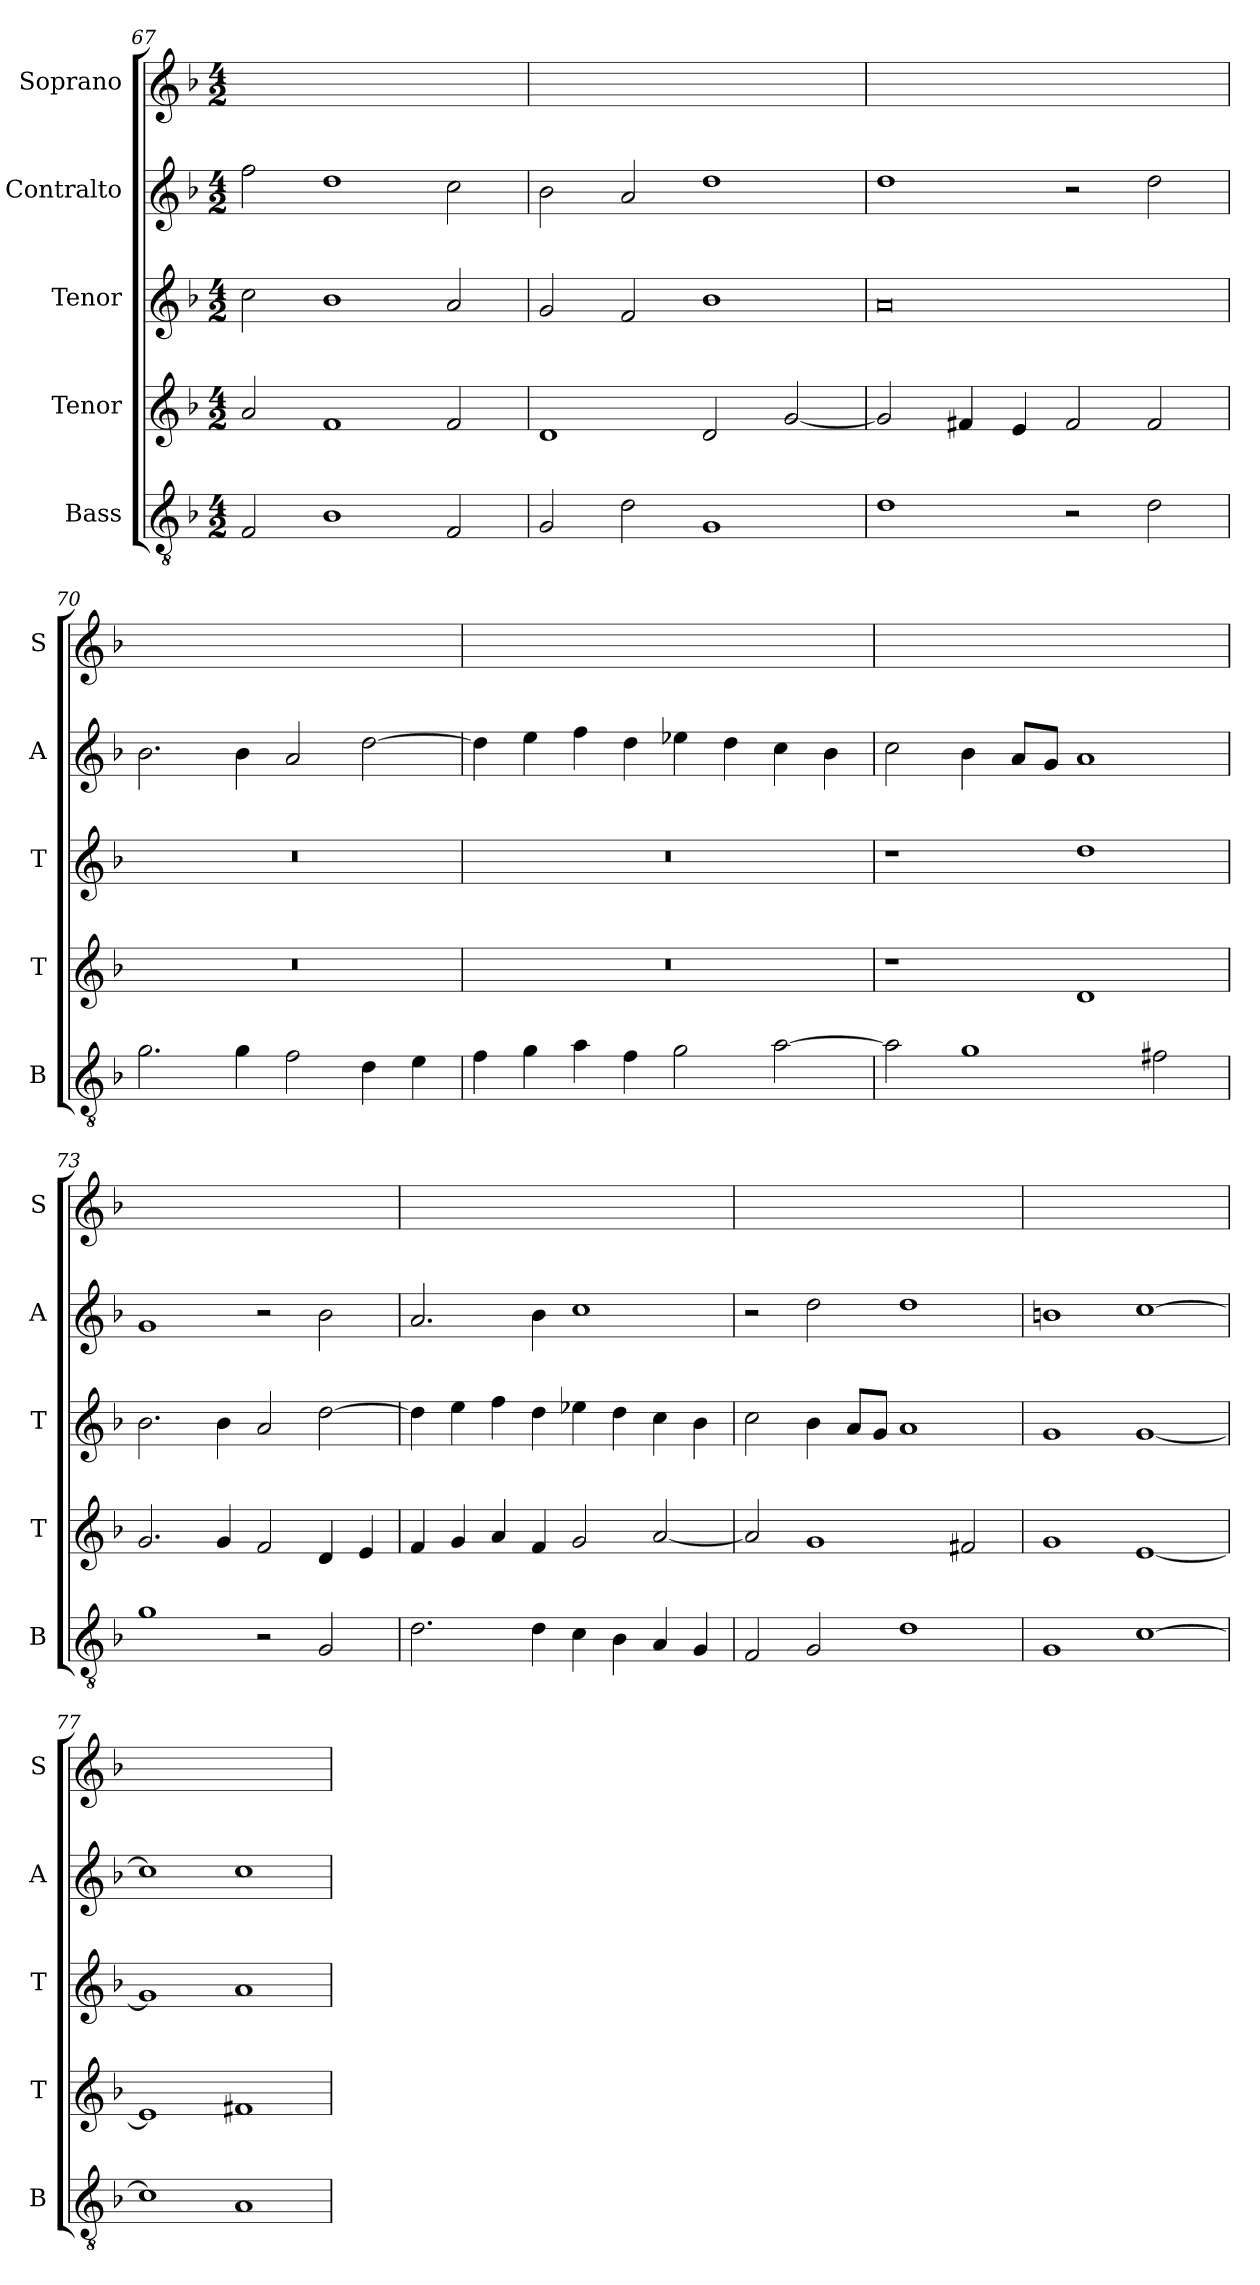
**kern	**kern	**kern	**kern	**kern
*part5	*part4	*part3	*part2	*part1
*staff5	*staff4	*staff3	*staff2	*staff1
*I"Bass	*I"Tenor	*I"Tenor	*I"Contralto	*I"Soprano
*I'B	*I'T	*I'T	*I'A	*I'S
*clefGv2	*clefG2	*clefG2	*clefG2	*clefG2
*k[b-]	*k[b-]	*k[b-]	*k[b-]	*k[b-]
*G:dor	*G:dor	*G:dor	*G:dor	*G:dor
*M4/2	*M4/2	*M4/2	*M4/2	*M4/2
=67	=67	=67	=67	=67
2F	2a	2cc	2ff	0ryy
1B-	1f	1b-	1dd	.
2F	2f	2a	2cc	.
=68	=68	=68	=68	=68
2G	1d	2g	2b-	0ryy
2d	.	2f	2a	.
1G	2d	1b-	1dd	.
.	[2g	.	.	.
=69	=69	=69	=69	=69
1d	2g]	0a	1dd	0ryy
.	4f#X	.	.	.
.	4e	.	.	.
2r	2f#	.	2r	.
2d	2f#	.	2dd	.
=70	=70	=70	=70	=70
2.g	0r	0r	2.b-	0ryy
4g	.	.	4b-	.
2f	.	.	2a	.
4d	.	.	[2dd	.
4e	.	.	.	.
=71	=71	=71	=71	=71
4f	0r	0r	4dd]	0ryy
4g	.	.	4ee	.
4a	.	.	4ff	.
4f	.	.	4dd	.
2g	.	.	4ee-X	.
.	.	.	4dd	.
[2a	.	.	4cc	.
.	.	.	4b-	.
=72	=72	=72	=72	=72
2a]	1r	1r	2cc	0ryy
1g	.	.	4b-	.
.	.	.	8a/L	.
.	.	.	8g/J	.
.	1d	1dd	1a	.
2f#X	.	.	.	.
=73	=73	=73	=73	=73
1g	2.g	2.b-	1g	0ryy
.	4g	4b-	.	.
2r	2f	2a	2r	.
2G	4d	[2dd	2b-	.
.	4e	.	.	.
=74	=74	=74	=74	=74
2.d	4f	4dd]	2.a	0ryy
.	4g	4ee	.	.
.	4a	4ff	.	.
4d	4f	4dd	4b-	.
4c	2g	4ee-X	1cc	.
4B-	.	4dd	.	.
4A	[2a	4cc	.	.
4G	.	4b-	.	.
=75	=75	=75	=75	=75
2F	2a]	2cc	2r	0ryy
2G	1g	4b-	2dd	.
.	.	8a/L	.	.
.	.	8g/J	.	.
1d	.	1a	1dd	.
.	2f#X	.	.	.
=76	=76	=76	=76	=76
1G	1g	1g	1bn	0ryy
[1c	[1e	[1g	[1cc	.
=77	=77	=77	=77	=77
1c]	1e]	1g]	1cc]	0ryy
1A	1f#X	1a	1cc	.
=	=	=	=	=
*-	*-	*-	*-	*-
